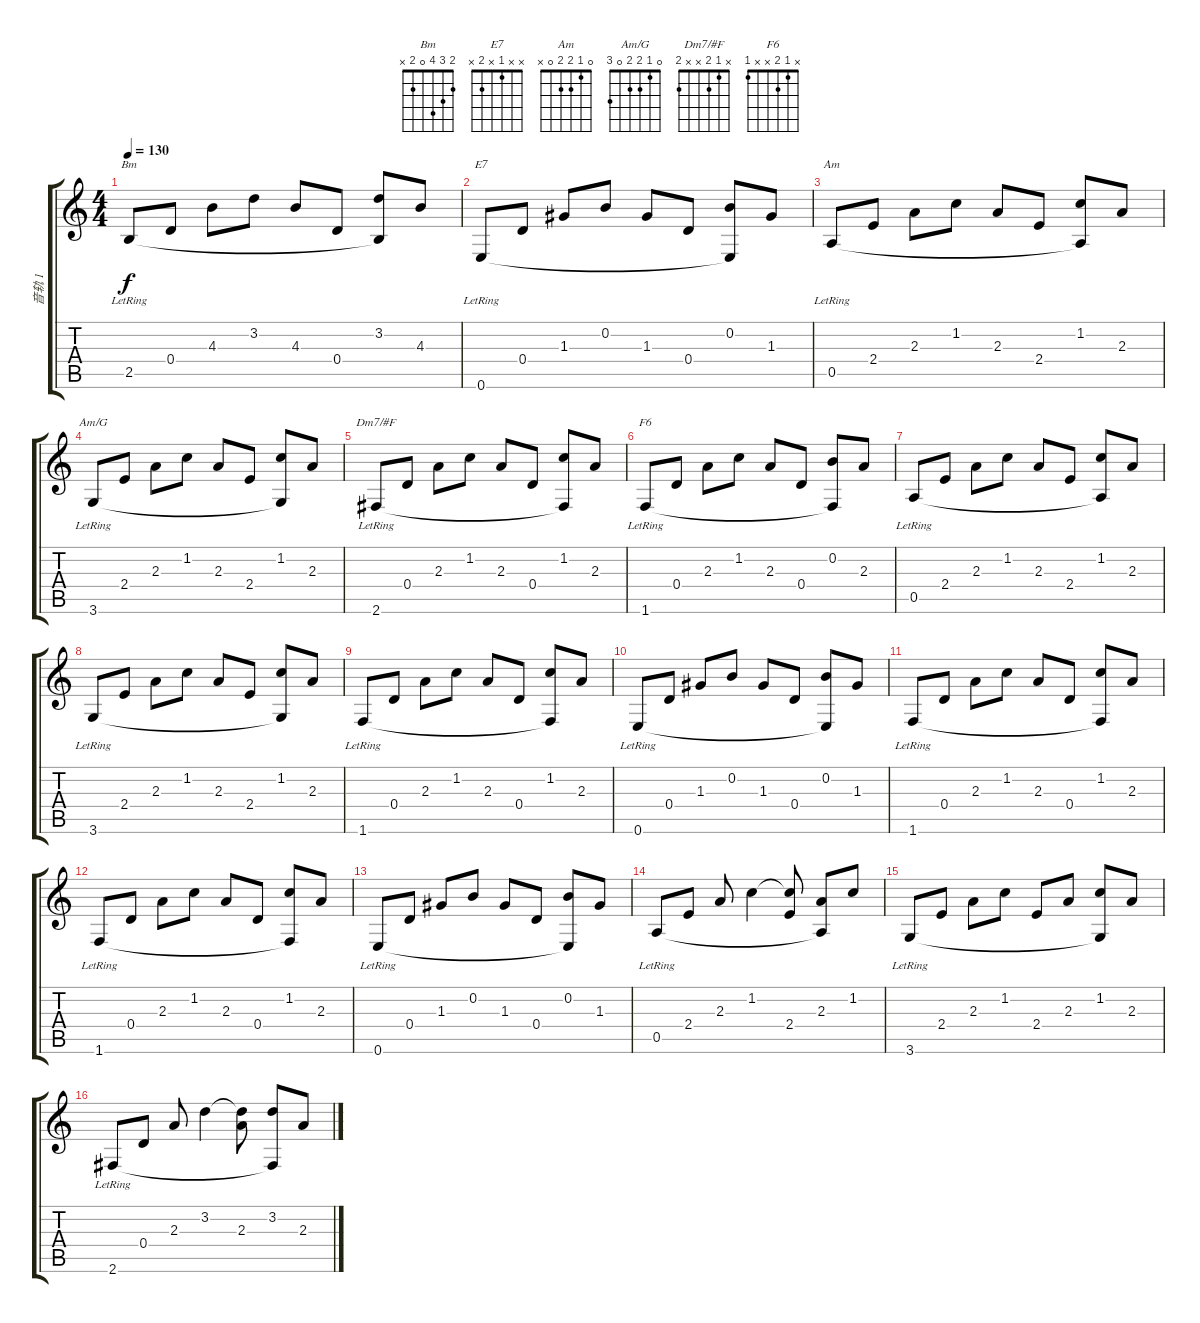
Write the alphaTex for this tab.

\track ("音轨 1" "音轨 1") {instrument acousticguitarnylon}
\staff {score tabs}
\tuning (E4 B3 G3 D3 A2 E2) {hide}
\chord ("Bm" 2 3 4 0 2 x)
\chord ("E7" x x 1 x 2 x)
\chord ("Am" 0 1 2 2 0 x)
\chord ("Am/G" 0 1 2 2 0 3)
\chord ("Dm7/#F" x 1 2 x x 2)
\chord ("F6" x 1 2 x x 1)
\ts (4 4)
\tempo 130
\clef g2
\ks c
2.5{lr}.8{ch "Bm" dy f} 0.4.8 4.3.8 3.2.8 4.3.8 0.4.8 (3.2 2.5{t}).8 4.3.8 |
0.6{lr}.8{ch "E7"} 0.4.8 1.3.8 0.2.8 1.3.8 0.4.8 (0.2 0.6{t}).8 1.3.8 |
0.5{lr}.8{ch "Am"} 2.4.8 2.3.8 1.2.8 2.3.8 2.4.8 (1.2 0.5{t}).8 2.3.8 |
3.6{lr}.8{ch "Am/G"} 2.4.8 2.3.8 1.2.8 2.3.8 2.4.8 (1.2 3.6{t}).8 2.3.8 |
2.6{lr}.8{ch "Dm7/#F"} 0.4.8 2.3.8 1.2.8 2.3.8 0.4.8 (1.2 2.6{t}).8 2.3.8 |
1.6{lr}.8{ch "F6"} 0.4.8 2.3.8 1.2.8 2.3.8 0.4.8 (0.2 1.6{t}).8 2.3.8 |
0.5{lr}.8 2.4.8 2.3.8 1.2.8 2.3.8 2.4.8 (1.2 0.5{t}).8 2.3.8 |
3.6{lr}.8 2.4.8 2.3.8 1.2.8 2.3.8 2.4.8 (1.2 3.6{t}).8 2.3.8 |
1.6{lr}.8 0.4.8 2.3.8 1.2.8 2.3.8 0.4.8 (1.2 1.6{t}).8 2.3.8 |
0.6{lr}.8 0.4.8 1.3.8 0.2.8 1.3.8 0.4.8 (0.2 0.6{t}).8 1.3.8 |
1.6{lr}.8 0.4.8 2.3.8 1.2.8 2.3.8 0.4.8 (1.2 1.6{t}).8 2.3.8 |
1.6{lr}.8 0.4.8 2.3.8 1.2.8 2.3.8 0.4.8 (1.2 1.6{t}).8 2.3.8 |
0.6{lr}.8 0.4.8 1.3.8 0.2.8 1.3.8 0.4.8 (0.2 0.6{t}).8 1.3.8 |
0.5{lr}.8 2.4.8 2.3.8 1.2.4 (1.2{t} 2.4).8 (2.3 0.5{t}).8 1.2.8 |
3.6{lr}.8 2.4.8 2.3.8 1.2.8 2.4.8 2.3.8 (1.2 3.6{t}).8 2.3.8 |
2.6{lr}.8 0.4.8 2.3.8 3.2.4 (3.2{t} 2.3).8 (3.2 2.6{t}).8 2.3.8
